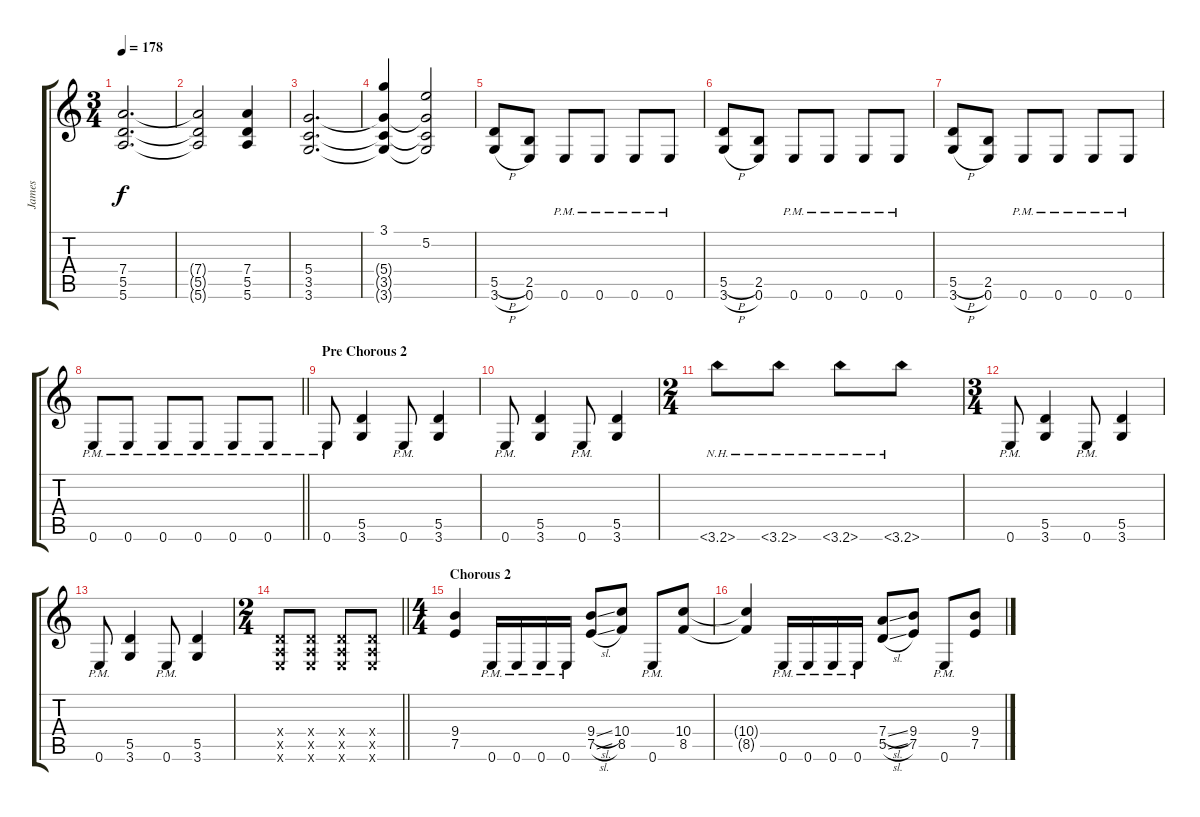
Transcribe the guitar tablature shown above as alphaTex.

\track ("James" "James") {instrument distortionguitar}
\staff {score tabs}
\tuning (E4 B3 G3 D3 A2 E2) {hide}
\ts (3 4)
\tempo 178
\clef g2
\ks c
(7.4 5.5 5.6).2{d dy f} |
(7.4{t} 5.5{t} 5.6{t}).2 (7.4 5.5 5.6).4 |
(5.4 3.5 3.6).2{d} |
(3.1 5.4{t} 3.5{t} 3.6{t}).4 (5.2 5.4{t} 3.5{t} 3.6{t}).2 |
(5.5{h} 3.6{h}).8 (2.5 0.6).8 0.6{pm}.8 0.6{pm}.8 0.6{pm}.8 0.6{pm}.8 |
(5.5{h} 3.6{h}).8 (2.5 0.6).8 0.6{pm}.8 0.6{pm}.8 0.6{pm}.8 0.6{pm}.8 |
(5.5{h} 3.6{h}).8 (2.5 0.6).8 0.6{pm}.8 0.6{pm}.8 0.6{pm}.8 0.6{pm}.8 |
\barLineRight lightlight
0.6{pm}.8 0.6{pm}.8 0.6{pm}.8 0.6{pm}.8 0.6{pm}.8 0.6{pm}.8 |
\section ("" "Pre Chorous 2")
0.6{pm}.8 (5.5 3.6).4 0.6{pm}.8 (5.5 3.6).4 |
0.6{pm}.8 (5.5 3.6).4 0.6{pm}.8 (5.5 3.6).4 |
\ts (2 4)
3.6{nh}.8 3.6{nh}.8 3.6{nh}.8 3.6{nh}.8 |
\ts (3 4)
0.6{pm}.8 (5.5 3.6).4 0.6{pm}.8 (5.5 3.6).4 |
0.6{pm}.8 (5.5 3.6).4 0.6{pm}.8 (5.5 3.6).4 |
\ts (2 4)
\barLineRight lightlight
(0.4{x} 0.5{x} 0.6{x}).8 (0.4{x} 0.5{x} 0.6{x}).8 (0.4{x} 0.5{x} 0.6{x}).8 (0.4{x} 0.5{x} 0.6{x}).8 |
\ts (4 4)
\section ("" "Chorous 2")
(9.4 7.5).4 0.6{pm}.16 0.6{pm}.16 0.6{pm}.16 0.6{pm}.16 (9.4{sl} 7.5{sl}).8 (10.4 8.5).8 0.6{pm}.8 (10.4 8.5).8 |
(10.4{t} 8.5{t}).4 0.6{pm}.16 0.6{pm}.16 0.6{pm}.16 0.6{pm}.16 (7.4{sl} 5.5{sl}).8 (9.4 7.5).8 0.6{pm}.8 (9.4 7.5).8
